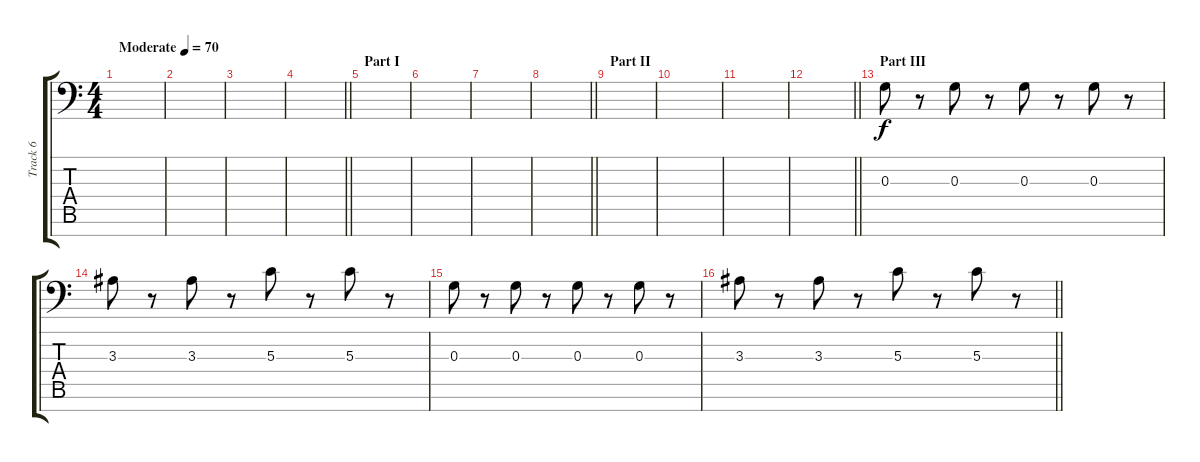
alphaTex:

\track ("Track 6" "Track 6") {instrument choiraahs}
\staff {score tabs}
\tuning (E4 B3 G3 D3 A2 E2 C-1) {hide}
\ts (4 4)
\tempo (70 "Moderate")
\clef f4
\ks c
|
|
|
\barLineRight lightlight
|
\section ("" "Part I")
|
|
|
\barLineRight lightlight
|
\section ("" "Part II")
|
|
|
\barLineRight lightlight
|
\section ("" "Part III")
0.3.8 r.8 0.3.8 r.8 0.3.8 r.8 0.3.8 r.8 |
3.3.8 r.8 3.3.8 r.8 5.3.8 r.8 5.3.8 r.8 |
0.3.8 r.8 0.3.8 r.8 0.3.8 r.8 0.3.8 r.8 |
\barLineRight lightlight
3.3.8 r.8 3.3.8 r.8 5.3.8 r.8 5.3.8 r.8
